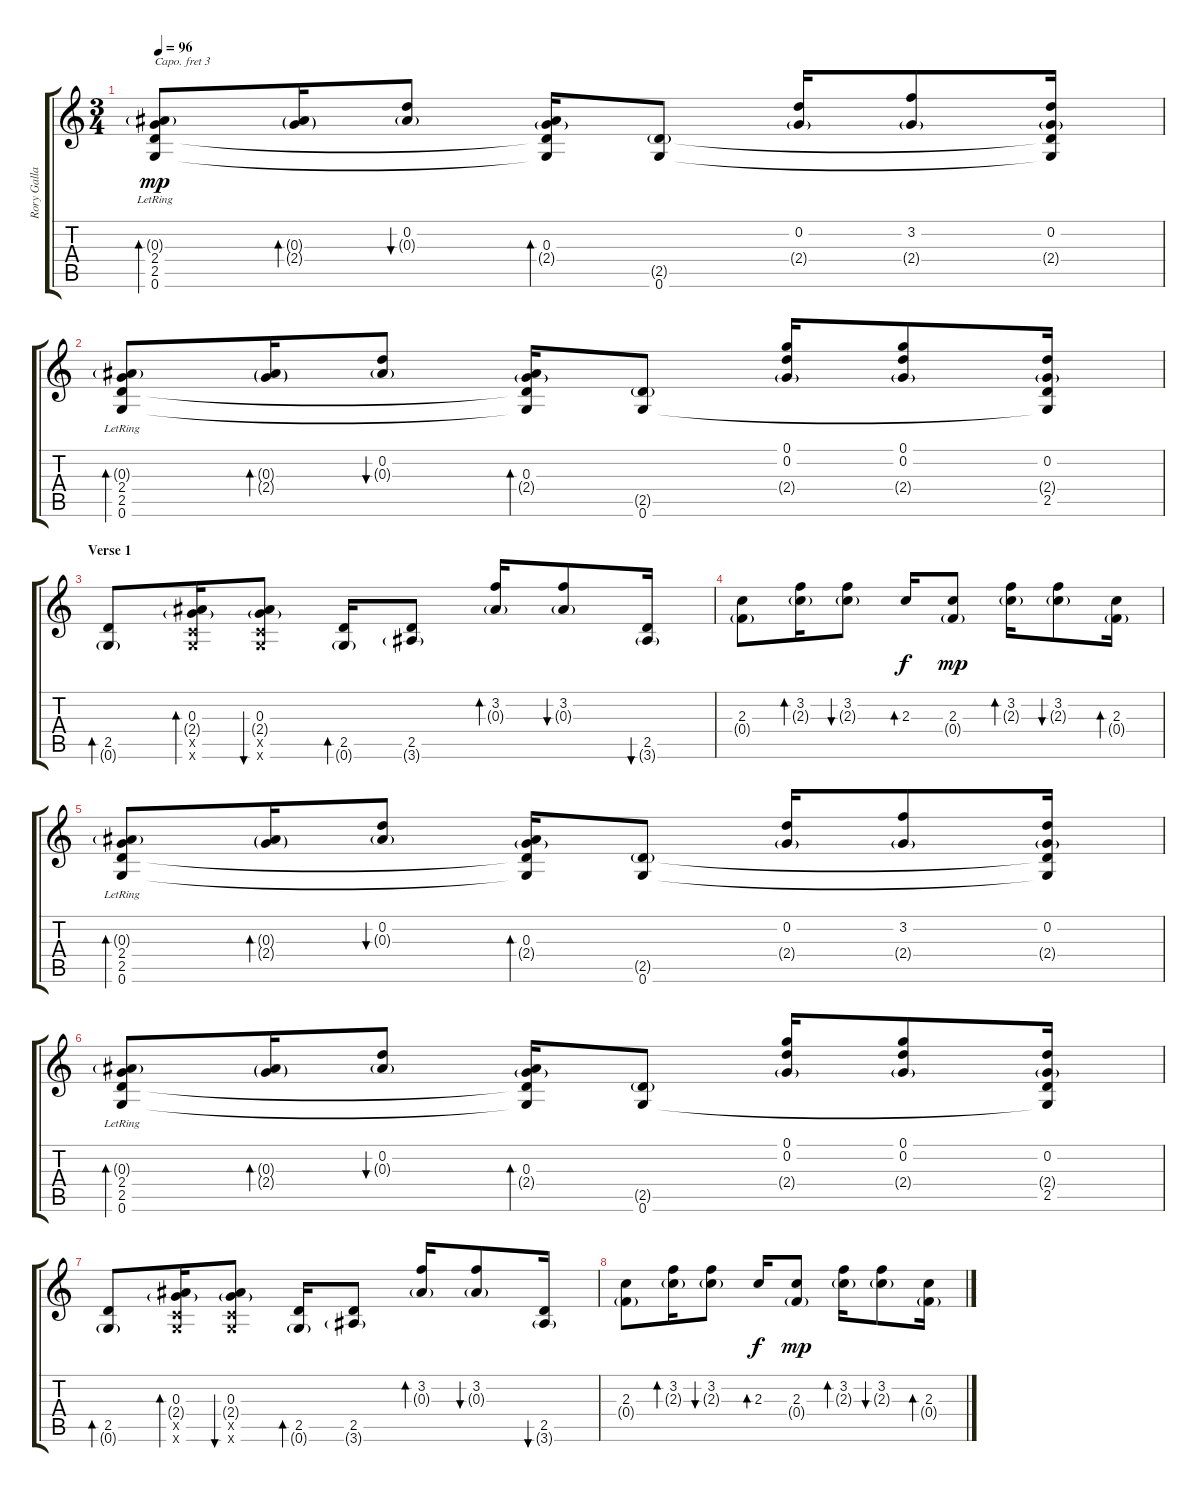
\track ("Rory Gallagher" "Rory Galla") {instrument electricguitarclean}
\staff {score tabs}
\capo 3
\tuning (E4 B3 G3 D3 A2 E2) {hide}
\ts (3 4)
\tempo 96
\clef g2
\ks c
(0.3{g lr} 2.4{lr} 2.5{lr} 0.6{lr}).8{bd 240 dy mp} (0.3{g} 2.4{g}).16{bd 240} (0.2 0.3{g}).8{bu 240} (0.3 2.4{g} 2.5{t} 0.6{t}).16{bd 480} (2.5{g} 0.6).8 (0.2 2.4{g}).16 (3.2 2.4{g}).8 (0.2 2.4{g} 2.5{t} 0.6{t}).16 |
(0.3{g lr} 2.4{lr} 2.5{lr} 0.6{lr}).8{bd 240} (0.3{g} 2.4{g}).16{bd 240} (0.2 0.3{g}).8{bu 240} (0.3 2.4{g} 2.5{t} 0.6{t}).16{bd 480} (2.5{g} 0.6).8 (0.1 0.2 2.4{g}).16 (0.1 0.2 2.4{g}).8 (0.2 2.4{g} 2.5 0.6{t}).16 |
\section ("" "Verse 1")
(2.5 0.6{g}).8{bd 120} (0.3 2.4{g} 0.5{x} 0.6{x}).16{bd 120} (0.3 2.4{g} 0.5{x} 0.6{x}).8{bu 120} (2.5 0.6{g}).16{bd 120} (2.5 3.6{g}).8 (3.2 0.3{g}).16{bd 120} (3.2 0.3{g}).8{bu 240} (2.5 3.6{g}).16{bu 240} |
(2.3 0.4{g}).8 (3.2 2.3{g}).16{bd 240} (3.2 2.3{g}).8{bu 240} 2.3.16{bd 240 dy f} (2.3 0.4{g}).8{dy mp} (3.2 2.3{g}).16{bd 240} (3.2 2.3{g}).8{bu 240} (2.3 0.4{g}).16{bd 240} |
(0.3{g lr} 2.4{lr} 2.5{lr} 0.6{lr}).8{bd 240} (0.3{g} 2.4{g}).16{bd 240} (0.2 0.3{g}).8{bu 240} (0.3 2.4{g} 2.5{t} 0.6{t}).16{bd 480} (2.5{g} 0.6).8 (0.2 2.4{g}).16 (3.2 2.4{g}).8 (0.2 2.4{g} 2.5{t} 0.6{t}).16 |
(0.3{g lr} 2.4{lr} 2.5{lr} 0.6{lr}).8{bd 240} (0.3{g} 2.4{g}).16{bd 240} (0.2 0.3{g}).8{bu 240} (0.3 2.4{g} 2.5{t} 0.6{t}).16{bd 480} (2.5{g} 0.6).8 (0.1 0.2 2.4{g}).16 (0.1 0.2 2.4{g}).8 (0.2 2.4{g} 2.5 0.6{t}).16 |
(2.5 0.6{g}).8{bd 120} (0.3 2.4{g} 0.5{x} 0.6{x}).16{bd 120} (0.3 2.4{g} 0.5{x} 0.6{x}).8{bu 120} (2.5 0.6{g}).16{bd 120} (2.5 3.6{g}).8 (3.2 0.3{g}).16{bd 120} (3.2 0.3{g}).8{bu 240} (2.5 3.6{g}).16{bu 240} |
(2.3 0.4{g}).8 (3.2 2.3{g}).16{bd 240} (3.2 2.3{g}).8{bu 240} 2.3.16{bd 240 dy f} (2.3 0.4{g}).8{dy mp} (3.2 2.3{g}).16{bd 240} (3.2 2.3{g}).8{bu 240} (2.3 0.4{g}).16{bd 240}
